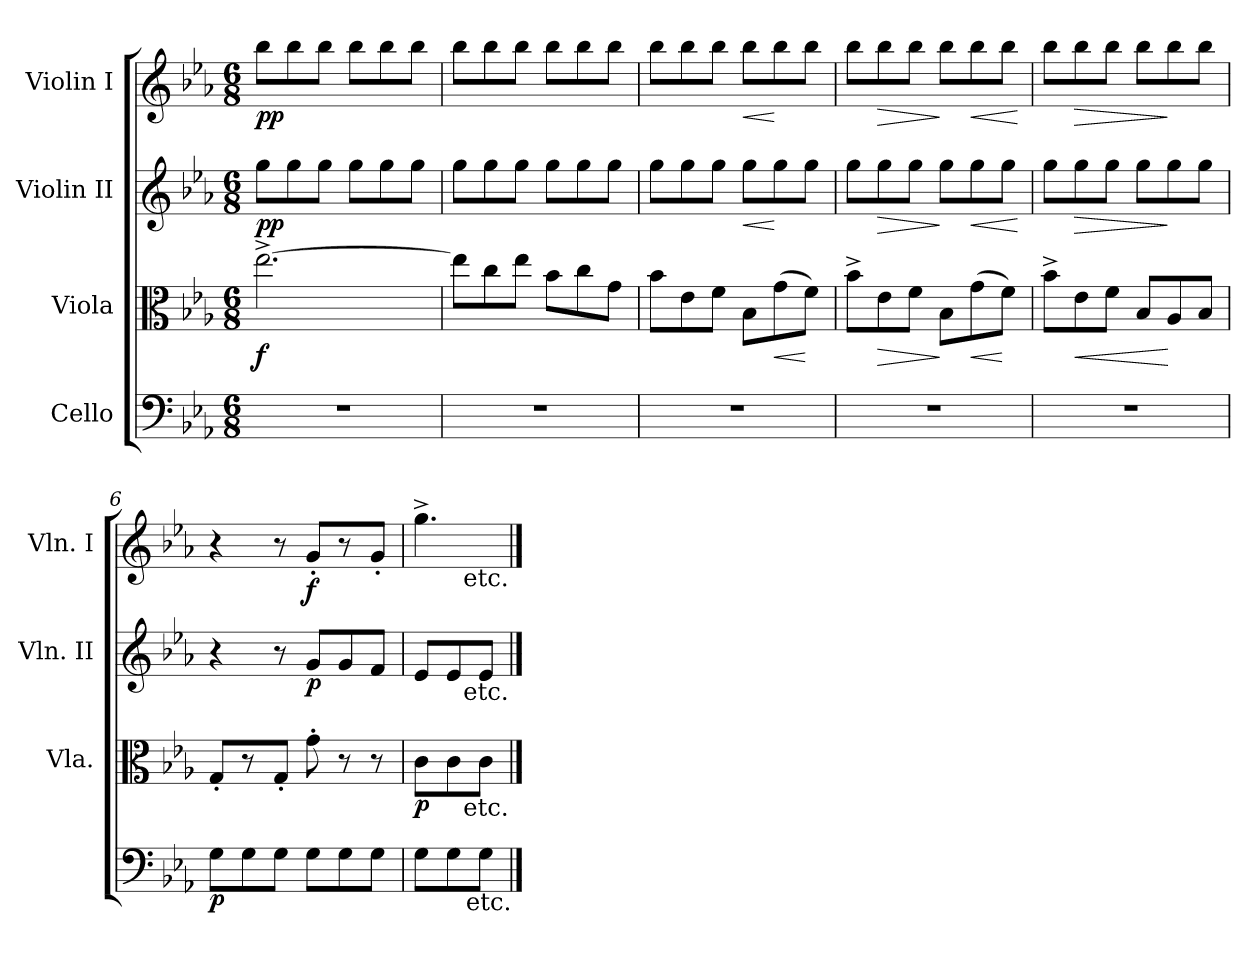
**kern	**dynam	**kern	**dynam	**kern	**dynam	**kern	**dynam
*part4	*part4	*part3	*part3	*part2	*part2	*part1	*part1
*staff4	*staff4	*staff3	*staff3	*staff2	*staff2	*staff1	*staff1
*I"Cello	*	*I"Viola	*	*I"Violin II	*	*I"Violin I	*
*	*	*I'Vla.	*	*I'Vln. II	*	*I'Vln. I	*
*clefF4	*	*clefC3	*	*clefG2	*	*clefG2	*
*k[b-e-a-]	*	*k[b-e-a-]	*	*k[b-e-a-]	*	*k[b-e-a-]	*
*E-:	*	*E-:	*	*E-:	*	*E-:	*
*M6/8	*	*M6/8	*	*M6/8	*	*M6/8	*
=1	=1	=1	=1	=1	=1	=1	=1
!	!	!	!LO:DY:b	!	!LO:DY:b	!	!LO:DY:b
2.r	.	[2.ee-^>\	f	8gg\L	pp	8bb-\L	pp
.	.	.	.	8gg\	.	8bb-\	.
.	.	.	.	8gg\J	.	8bb-\J	.
.	.	.	.	8gg\L	.	8bb-\L	.
.	.	.	.	8gg\	.	8bb-\	.
.	.	.	.	8gg\J	.	8bb-\J	.
=2	=2	=2	=2	=2	=2	=2	=2
2.r	.	8ee-\L]	.	8gg\L	.	8bb-\L	.
.	.	8cc\	.	8gg\	.	8bb-\	.
.	.	8ee-\J	.	8gg\J	.	8bb-\J	.
.	.	8b-\L	.	8gg\L	.	8bb-\L	.
.	.	8cc\	.	8gg\	.	8bb-\	.
.	.	8g\J	.	8gg\J	.	8bb-\J	.
=3	=3	=3	=3	=3	=3	=3	=3
2.r	.	8b-\L	.	8gg\L	.	8bb-\L	.
.	.	8e-\	.	8gg\	.	8bb-\	.
.	.	8f\J	.	8gg\J	.	8bb-\J	.
!	!	!	!	!	!LO:HP:b	!	!LO:HP:b
.	.	8B-\L	.	8gg\L	<	8bb-\L	<
!	!	!	!LO:HP:b	!	!	!	!
.	.	(>8g\	<	8gg\	[	8bb-\	[
.	.	8f\J)	[	8gg\J	.	8bb-\J	.
!!LO:LB:g=z
=4	=4	=4	=4	=4	=4	=4	=4
2.r	.	8b-^>\L	.	8gg\L	.	8bb-\L	.
!	!	!	!LO:HP:b	!	!LO:HP:b	!	!LO:HP:b
.	.	8e-\	>	8gg\	>	8bb-\	>
.	.	8f\J	.	8gg\J	.	8bb-\J	.
.	.	8B-\L	]	8gg\L	]	8bb-\L	]
!	!	!	!LO:HP:b	!	!LO:HP:b	!	!LO:HP:b
.	.	(>8g\	<	8gg\	<	8bb-\	<
.	.	8f\J)	[	8gg\J	.	8bb-\J	.
.	.	.	.	.	[	.	[
=5	=5	=5	=5	=5	=5	=5	=5
2.r	.	8b-^>\L	.	8gg\L	.	8bb-\L	.
!	!	!	!LO:HP:b	!	!LO:HP:b	!	!LO:HP:b
.	.	8e-\	<	8gg\	>	8bb-\	>
.	.	8f\J	.	8gg\J	.	8bb-\J	.
.	.	8B-/L	.	8gg\L	.	8bb-\L	.
.	.	8A-/	[	8gg\	]	8bb-\	]
.	.	8B-/J	.	8gg\J	.	8bb-\J	.
=6	=6	=6	=6	=6	=6	=6	=6
!	!LO:DY:b	!	!	!	!	!	!
8G\L	p	8G'</L	.	4r	.	4r	.
8G\	.	8r	.	.	.	.	.
8G\J	.	8G'</J	.	8r	.	8r	.
!	!	!	!	!	!LO:DY:b	!	!LO:DY:b
8G\L	.	8g'>\	.	8g/L	p	8g'</L	f
8G\	.	8r	.	8g/	.	8r	.
8G\J	.	8r	.	8f/J	.	8g'</J	.
=7	=7	=7	=7	=7	=7	=7	=7
!	!	!	!LO:DY:b	!	!	!	!
8G\L	.	8c\L	p	8e-/L	.	4.gg^>\	.
8G\	.	8c\	.	8e-/	.	.	.
8G\J	.	8c\J	.	8e-/J	.	.	.
!	!	!	!	!	!	!LO:TX:b:t=etc.	!
!	!	!	!	!LO:TX:b:t=etc.	!	!	!
!	!	!LO:TX:b:t=etc.	!	!	!	!	!
!LO:TX:b:t=etc.	!	!	!	!	!	!	!
==	==	==	==	==	==	==	==
*-	*-	*-	*-	*-	*-	*-	*-
